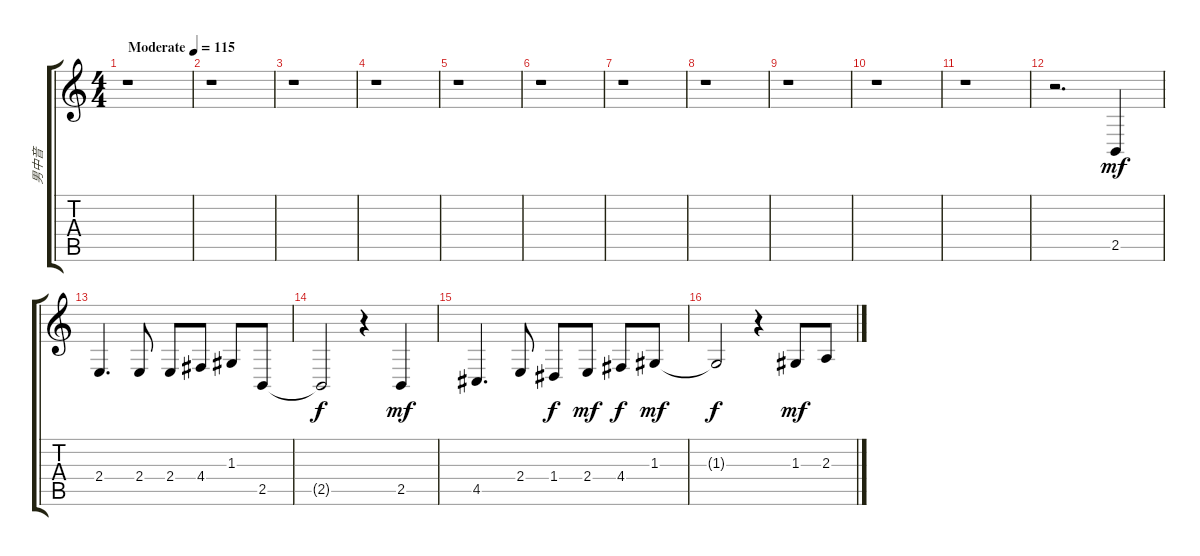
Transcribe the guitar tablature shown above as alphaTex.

\track ("男中音" "男中音") {instrument stringensemble1}
\staff {score tabs}
\tuning (E4 B3 G3 D3 A2 E2) {hide}
\ts (4 4)
\tempo (115 "Moderate")
\clef g2
\ks c
r.1{dy mf instrument stringensemble1} |
r.1 |
r.1 |
r.1 |
r.1 |
r.1 |
r.1 |
r.1 |
r.1 |
r.1 |
r.1 |
r.2{d} 2.5.4 |
2.4.4{d} 2.4.8 2.4.8 4.4.8 1.3.8 2.5.8 |
2.5{t}.2{dy f} r.4 2.5.4{dy mf} |
4.5.4{d} 2.4.8 1.4.8{dy f} 2.4.8{dy mf} 4.4.8{dy f} 1.3.8{dy mf} |
1.3{t}.2{dy f} r.4 1.3.8{dy mf} 2.3.8
